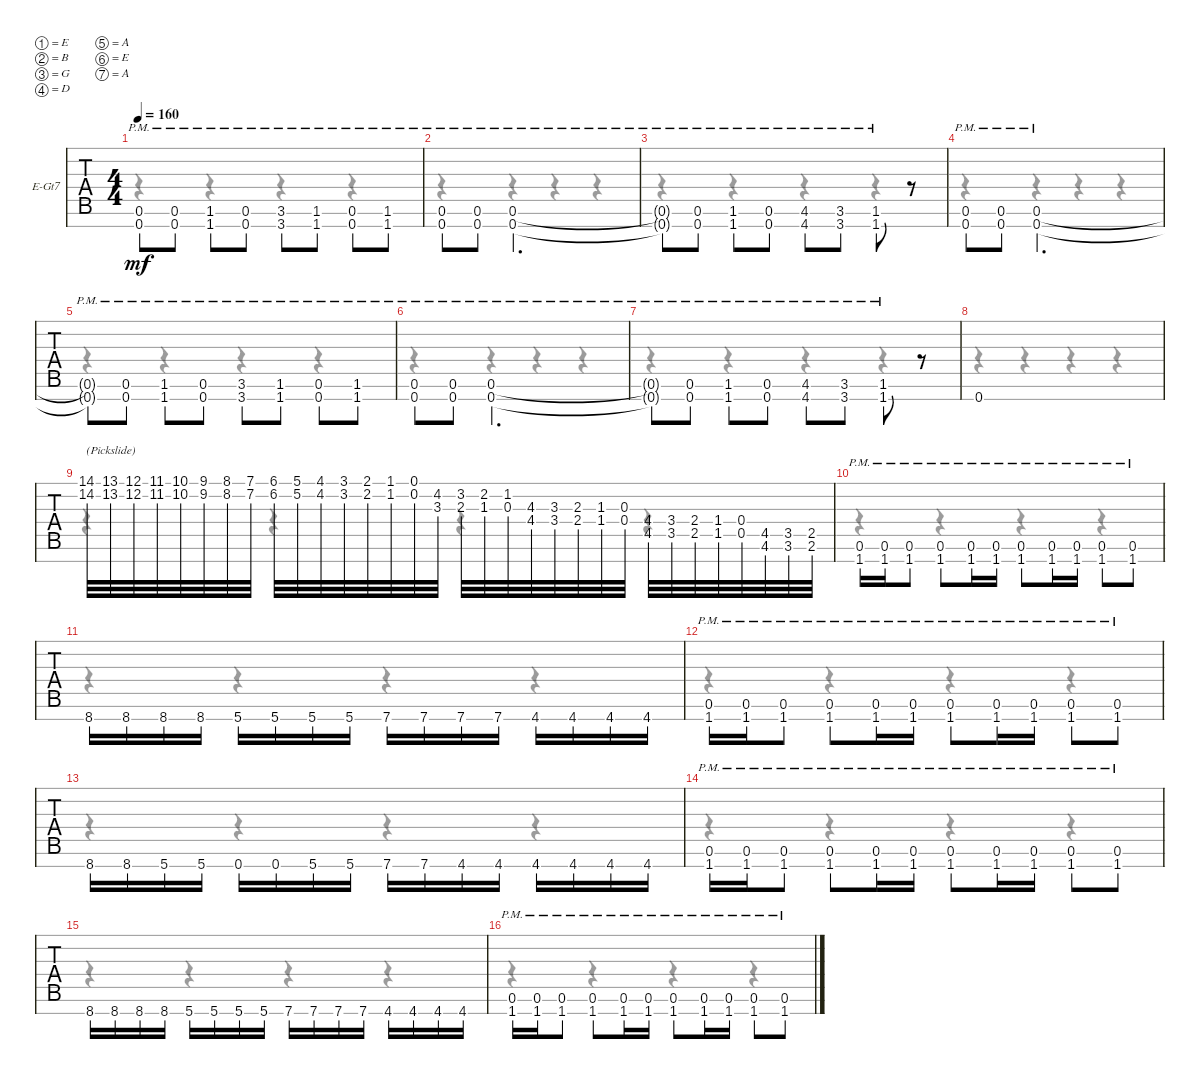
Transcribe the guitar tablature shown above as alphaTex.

\bracketExtendMode groupsimilarinstruments
\firstSystemTrackNameOrientation horizontal
\otherSystemsTrackNameOrientation horizontal
\track ("Rhythm" "E-Gt7") {instrument distortionguitar}
\staff {tabs}
\tuning (E4 B3 G3 D3 A2 E2 A1)
\voice
\ts (4 4)
\tempo 160
\clef g2
\ks c
(0.6{pm t} 0.7{pm t}).8{dy mf} (0.6{pm} 0.7{pm}).8 (1.6{pm} 1.7{pm}).8 (0.6{pm} 0.7{pm}).8 (3.6{pm} 3.7{pm}).8 (1.6{pm} 1.7{pm}).8 (0.6{pm} 0.7{pm}).8 (1.6{pm} 1.7{pm}).8 |
(0.6{pm} 0.7{pm}).8 (0.6{pm} 0.7{pm}).8 (0.6{pm} 0.7{pm}).2{d} |
(0.6{pm t} 0.7{pm t}).8 (0.6{pm} 0.7{pm}).8 (1.6{pm} 1.7{pm}).8 (0.6{pm} 0.7{pm}).8 (4.6{pm} 4.7{pm}).8 (3.6{pm} 3.7{pm}).8 (1.6{pm} 1.7{pm}).8 r.8 |
(0.6{pm} 0.7{pm}).8 (0.6{pm} 0.7{pm}).8 (0.6{pm} 0.7{pm}).2{d} |
(0.6{pm t} 0.7{pm t}).8 (0.6{pm} 0.7{pm}).8 (1.6{pm} 1.7{pm}).8 (0.6{pm} 0.7{pm}).8 (3.6{pm} 3.7{pm}).8 (1.6{pm} 1.7{pm}).8 (0.6{pm} 0.7{pm}).8 (1.6{pm} 1.7{pm}).8 |
(0.6{pm} 0.7{pm}).8 (0.6{pm} 0.7{pm}).8 (0.6{pm} 0.7{pm}).2{d} |
(0.6{pm t} 0.7{pm t}).8 (0.6{pm} 0.7{pm}).8 (1.6{pm} 1.7{pm}).8 (0.6{pm} 0.7{pm}).8 (4.6{pm} 4.7{pm}).8 (3.6{pm} 3.7{pm}).8 (1.6{pm} 1.7{pm}).8 r.8 |
0.7.1 |
(14.1 14.2).32{txt "(Pickslide)"} (13.1 13.2).32 (12.1 12.2).32 (11.1 11.2).32 (10.1 10.2).32 (9.1 9.2).32 (8.1 8.2).32 (7.1 7.2).32 (6.1 6.2).32 (5.1 5.2).32 (4.1 4.2).32 (3.1 3.2).32 (2.1 2.2).32 (1.1 1.2).32 (0.1 0.2).32 (4.2 3.3).32 (3.2 2.3).32 (2.2 1.3).32 (1.2 0.3).32 (4.3 4.4).32 (3.3 3.4).32 (2.3 2.4).32 (1.3 1.4).32 (0.3 0.4).32 (4.4 4.5).32 (3.4 3.5).32 (2.4 2.5).32 (1.4 1.5).32 (0.4 0.5).32 (4.5 4.6).32 (3.5 3.6).32 (2.5 2.6).32 |
(0.6 1.7{pm}).16 (0.6{pm} 1.7{pm}).16 (0.6{pm} 1.7{pm}).8 (0.6{pm} 1.7{pm}).8 (0.6{pm} 1.7{pm}).16 (0.6{pm} 1.7{pm}).16 (0.6{pm} 1.7{pm}).8 (0.6{pm} 1.7{pm}).16 (0.6{pm} 1.7{pm}).16 (0.6{pm} 1.7{pm}).8 (0.6{pm} 1.7{pm}).8 |
8.7.16 8.7.16 8.7.16 8.7.16 5.7.16 5.7.16 5.7.16 5.7.16 7.7.16 7.7.16 7.7.16 7.7.16 4.7.16 4.7.16 4.7.16 4.7.16 |
(0.6{pm} 1.7{pm}).16 (0.6{pm} 1.7{pm}).16 (0.6{pm} 1.7{pm}).8 (0.6{pm} 1.7{pm}).8 (0.6{pm} 1.7{pm}).16 (0.6{pm} 1.7{pm}).16 (0.6{pm} 1.7{pm}).8 (0.6{pm} 1.7{pm}).16 (0.6{pm} 1.7{pm}).16 (0.6{pm} 1.7{pm}).8 (0.6{pm} 1.7{pm}).8 |
8.7.16 8.7.16 5.7.16 5.7.16 0.7.16 0.7.16 5.7.16 5.7.16 7.7.16 7.7.16 4.7.16 4.7.16 4.7.16 4.7.16 4.7.16 4.7.16 |
(0.6{pm} 1.7{pm}).16 (0.6{pm} 1.7{pm}).16 (0.6{pm} 1.7{pm}).8 (0.6{pm} 1.7{pm}).8 (0.6{pm} 1.7{pm}).16 (0.6{pm} 1.7{pm}).16 (0.6{pm} 1.7{pm}).8 (0.6{pm} 1.7{pm}).16 (0.6{pm} 1.7{pm}).16 (0.6{pm} 1.7{pm}).8 (0.6{pm} 1.7{pm}).8 |
8.7.16 8.7.16 8.7.16 8.7.16 5.7.16 5.7.16 5.7.16 5.7.16 7.7.16 7.7.16 7.7.16 7.7.16 4.7.16 4.7.16 4.7.16 4.7.16 |
(0.6{pm} 1.7{pm}).16 (0.6{pm} 1.7{pm}).16 (0.6{pm} 1.7{pm}).8 (0.6{pm} 1.7{pm}).8 (0.6{pm} 1.7{pm}).16 (0.6{pm} 1.7{pm}).16 (0.6{pm} 1.7{pm}).8 (0.6{pm} 1.7{pm}).16 (0.6{pm} 1.7{pm}).16 (0.6{pm} 1.7{pm}).8 (0.6{pm} 1.7{pm}).8
\voice
\clef g2
\ottava regular
\simile none
\ks c
r.4{dy mf} r.4 r.4 r.4 |
r.4 r.4 r.4 r.4 |
r.4 r.4 r.4 r.4 |
r.4 r.4 r.4 r.4 |
r.4 r.4 r.4 r.4 |
r.4 r.4 r.4 r.4 |
r.4 r.4 r.4 r.4 |
r.4 r.4 r.4 r.4 |
r.4 r.4 r.4 r.4 |
r.4 r.4 r.4 r.4 |
r.4 r.4 r.4 r.4 |
r.4 r.4 r.4 r.4 |
r.4 r.4 r.4 r.4 |
r.4 r.4 r.4 r.4 |
r.4 r.4 r.4 r.4 |
r.4 r.4 r.4 r.4
